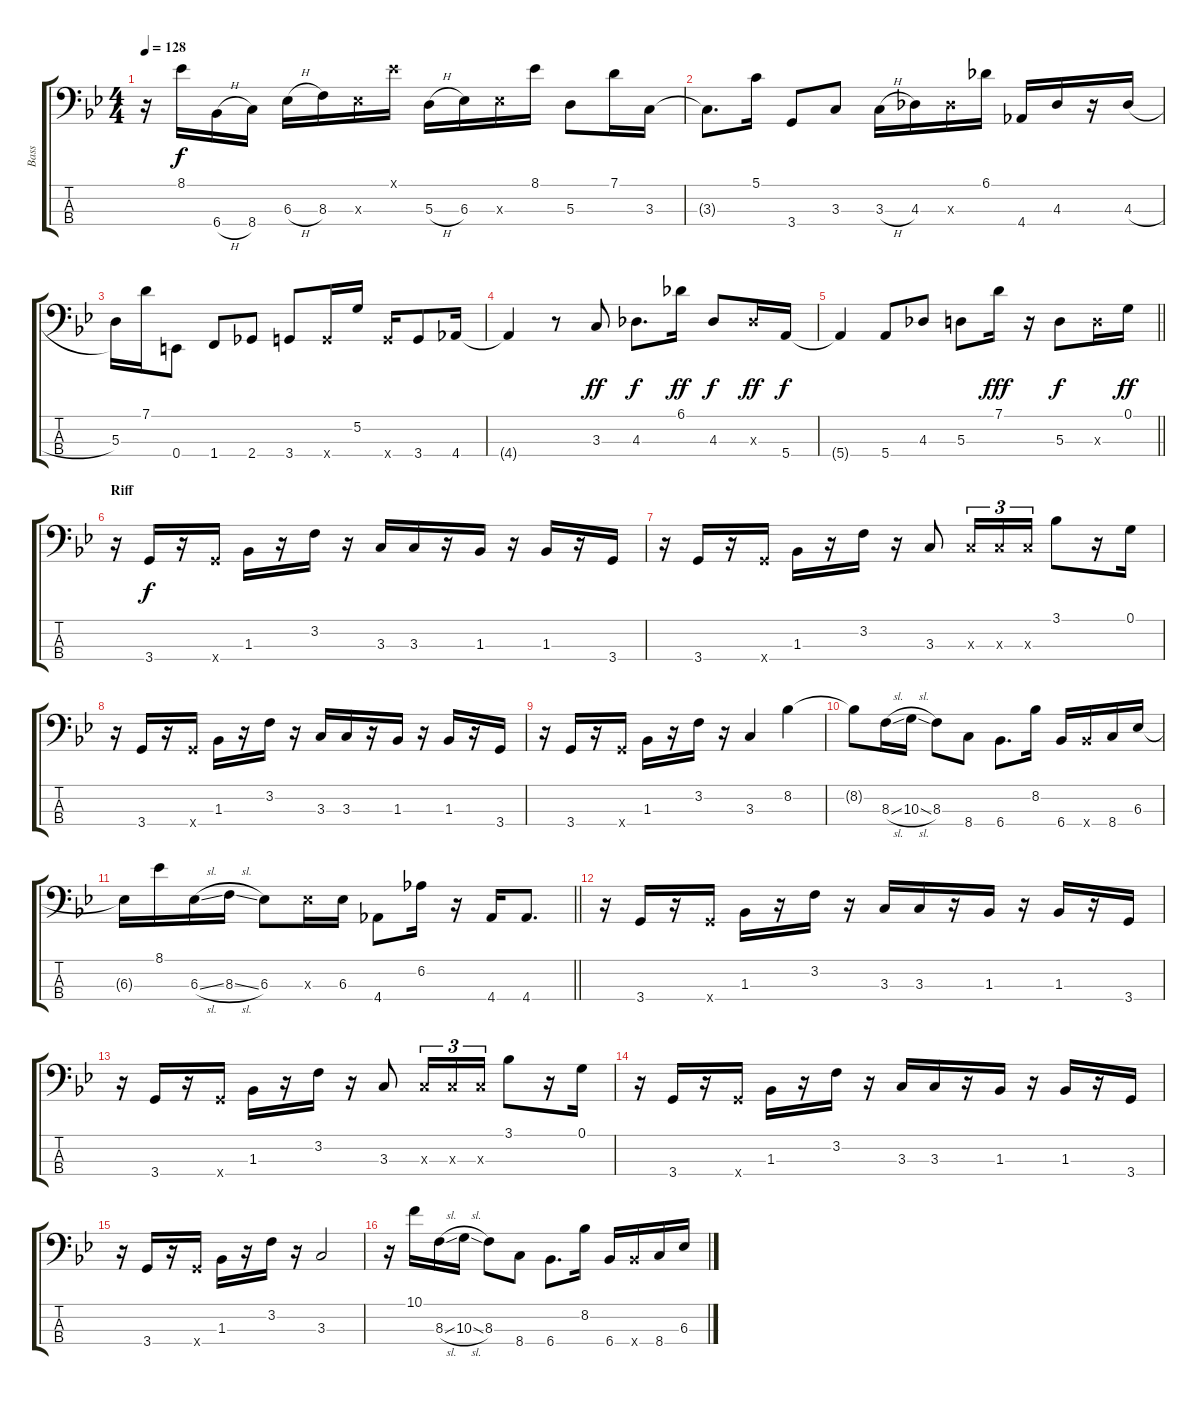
\track ("Bass" "Bass") {instrument slapbass1}
\staff {score tabs}
\tuning (G2 D2 A1 E1) {hide}
\ts (4 4)
\tempo 128
\clef f4
\ks gminor
r.16{dy f} 8.1.16 6.4{h}.16 8.4.16 6.3{h}.16 8.3.16 6.3{x}.16 8.1{x}.16 5.3{h}.16 6.3.16 6.3{x}.16 8.1.16 5.3.8 7.1.16 3.3.16 |
3.3{t}.8{d} 5.1.16 3.4.8 3.3.8 3.3{h}.16 4.3.16 4.3{x}.16 6.1.16 4.4.16 4.3.16 r.16 4.3{h}.16 |
5.3.16 7.1.16 0.4.8 1.4.8 2.4.8 3.4.8 3.4{x}.16 5.2.16 3.4{x}.16 3.4.8 4.4.16 |
4.4{t}.4 r.8 3.3.8{dy ff} 4.3.8{d dy f} 6.1.16{dy ff} 4.3.8{dy f} 4.3{x}.16{dy ff} 5.4.16{dy f} |
\barLineRight lightlight
5.4{t}.4 5.4.8 4.3.8 5.3.8 7.1.16{dy fff} r.16 5.3.8{dy f} 5.3{x}.16 0.1.16{dy ff} |
\section ("" "Riff")
r.16 3.4.16{dy f} r.16 3.4{x}.16 1.3.16 r.16 3.2.16 r.16 3.3.16 3.3.16 r.16 1.3.16 r.16 1.3.16 r.16 3.4.16 |
r.16 3.4.16 r.16 3.4{x}.16 1.3.16 r.16 3.2.16 r.16 3.3.8 3.3{x}.16{tu (3 2)} 3.3{x}.16{tu (3 2)} 3.3{x}.16{tu (3 2)} 3.1.8 r.16 0.1.16 |
r.16 3.4.16 r.16 3.4{x}.16 1.3.16 r.16 3.2.16 r.16 3.3.16 3.3.16 r.16 1.3.16 r.16 1.3.16 r.16 3.4.16 |
r.16 3.4.16 r.16 3.4{x}.16 1.3.16 r.16 3.2.16 r.16 3.3.4 8.2.4 |
8.2{t}.8 8.3{sl}.16 10.3{sl}.16 8.3.8 8.4.8 6.4.8{d} 8.2.16 6.4.16 6.4{x}.16 8.4.16 6.3.16 |
\barLineRight lightlight
6.3{t}.16 8.1.16 6.3{sl}.16 8.3{sl}.16 6.3.8 6.3{x}.16 6.3.16 4.4.8 6.2.16 r.16 4.4.16 4.4.8{d} |
r.16 3.4.16 r.16 3.4{x}.16 1.3.16 r.16 3.2.16 r.16 3.3.16 3.3.16 r.16 1.3.16 r.16 1.3.16 r.16 3.4.16 |
r.16 3.4.16 r.16 3.4{x}.16 1.3.16 r.16 3.2.16 r.16 3.3.8 3.3{x}.16{tu (3 2)} 3.3{x}.16{tu (3 2)} 3.3{x}.16{tu (3 2)} 3.1.8 r.16 0.1.16 |
r.16 3.4.16 r.16 3.4{x}.16 1.3.16 r.16 3.2.16 r.16 3.3.16 3.3.16 r.16 1.3.16 r.16 1.3.16 r.16 3.4.16 |
r.16 3.4.16 r.16 3.4{x}.16 1.3.16 r.16 3.2.16 r.16 3.3.2 |
r.16 10.1.16 8.3{sl}.16 10.3{sl}.16 8.3.8 8.4.8 6.4.8{d} 8.2.16 6.4.16 6.4{x}.16 8.4.16 6.3.16
